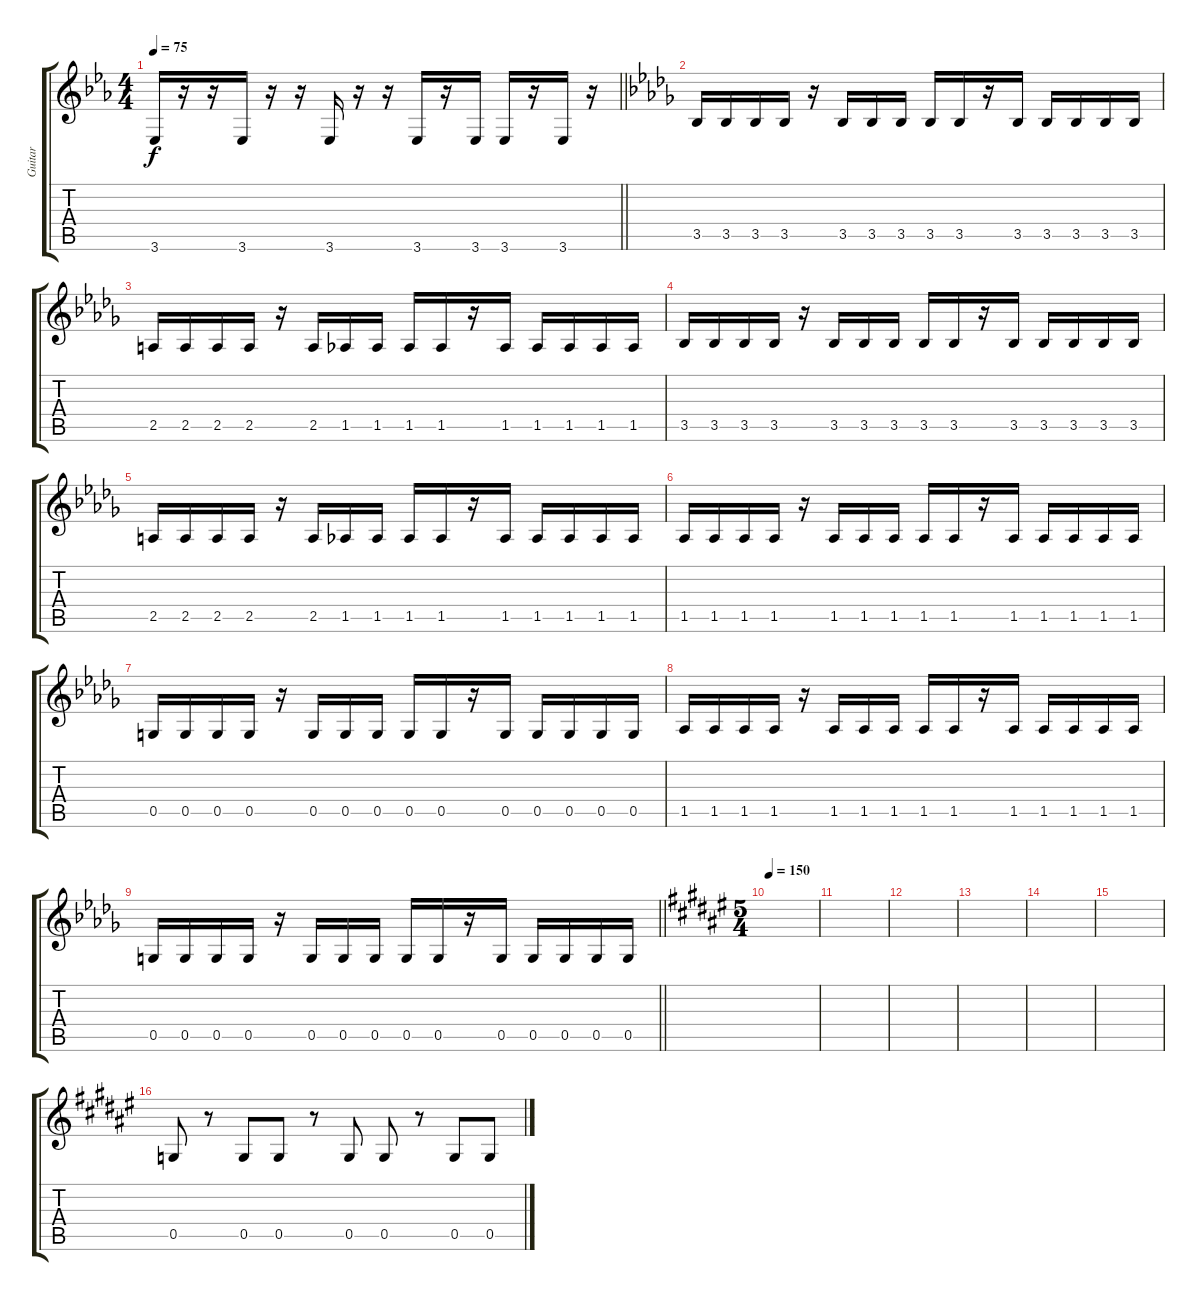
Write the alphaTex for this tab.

\track ("Guitar" "Guitar") {instrument distortionguitar}
\staff {score tabs}
\tuning (E4 C4 G3 C3 G2 C2) {hide}
\ts (4 4)
\tempo 75
\clef g2
\barLineRight lightlight
\ks cminor
3.6.16{dy f} r.16 r.16 3.6.16 r.16 r.16 3.6.16 r.16 r.16 3.6.16 r.16 3.6.16 3.6.16 r.16 3.6.16 r.16 |
\section ("" "")
\ks bbminor
3.5.16 3.5.16 3.5.16 3.5.16 r.16 3.5.16 3.5.16 3.5.16 3.5.16 3.5.16 r.16 3.5.16 3.5.16 3.5.16 3.5.16 3.5.16 |
2.5.16 2.5.16 2.5.16 2.5.16 r.16 2.5.16 1.5.16 1.5.16 1.5.16 1.5.16 r.16 1.5.16 1.5.16 1.5.16 1.5.16 1.5.16 |
3.5.16 3.5.16 3.5.16 3.5.16 r.16 3.5.16 3.5.16 3.5.16 3.5.16 3.5.16 r.16 3.5.16 3.5.16 3.5.16 3.5.16 3.5.16 |
2.5.16 2.5.16 2.5.16 2.5.16 r.16 2.5.16 1.5.16 1.5.16 1.5.16 1.5.16 r.16 1.5.16 1.5.16 1.5.16 1.5.16 1.5.16 |
1.5.16 1.5.16 1.5.16 1.5.16 r.16 1.5.16 1.5.16 1.5.16 1.5.16 1.5.16 r.16 1.5.16 1.5.16 1.5.16 1.5.16 1.5.16 |
0.5.16 0.5.16 0.5.16 0.5.16 r.16 0.5.16 0.5.16 0.5.16 0.5.16 0.5.16 r.16 0.5.16 0.5.16 0.5.16 0.5.16 0.5.16 |
1.5.16 1.5.16 1.5.16 1.5.16 r.16 1.5.16 1.5.16 1.5.16 1.5.16 1.5.16 r.16 1.5.16 1.5.16 1.5.16 1.5.16 1.5.16 |
\barLineRight lightlight
0.5.16 0.5.16 0.5.16 0.5.16 r.16 0.5.16 0.5.16 0.5.16 0.5.16 0.5.16 r.16 0.5.16 0.5.16 0.5.16 0.5.16 0.5.16 |
\ts (5 4)
\section ("" "")
\tempo 150
\ks d#minor
|
|
|
|
|
|
0.5.8{volume 14} r.8 0.5.8 0.5.8 r.8 0.5.8 0.5.8 r.8 0.5.8 0.5.8
